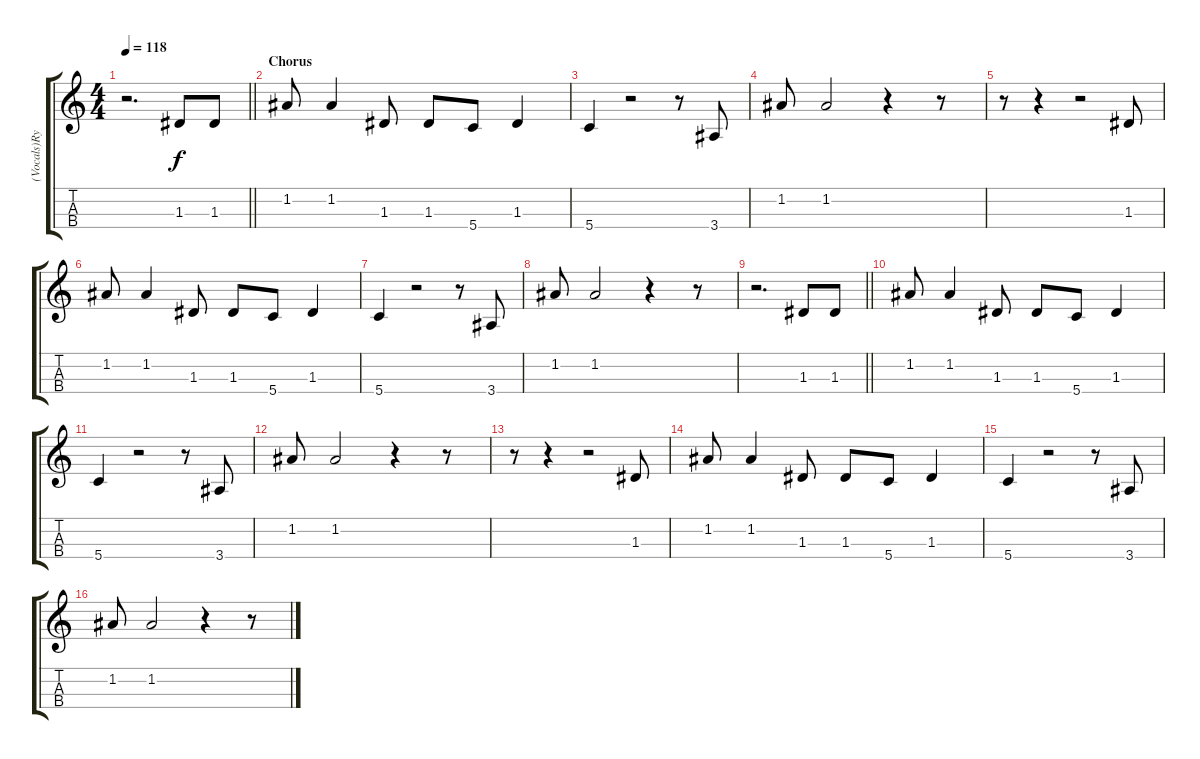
\track ("(Vocals)Ryan Tedder" "(Vocals)Ry") {instrument violin}
\staff {score tabs}
\tuning (E5 A4 D4 G3) {hide}
\ts (4 4)
\tempo 118
\clef g2
\barLineRight lightlight
\ks c
r.2{d dy f} 1.3.8 1.3.8 |
\section ("" "Chorus")
1.2.8 1.2.4 1.3.8 1.3.8 5.4.8 1.3.4 |
5.4.4 r.2 r.8 3.4.8 |
1.2.8 1.2.2 r.4 r.8 |
r.8 r.4 r.2 1.3.8 |
1.2.8 1.2.4 1.3.8 1.3.8 5.4.8 1.3.4 |
5.4.4 r.2 r.8 3.4.8 |
1.2.8 1.2.2 r.4 r.8 |
\barLineRight lightlight
r.2{d} 1.3.8 1.3.8 |
1.2.8 1.2.4 1.3.8 1.3.8 5.4.8 1.3.4 |
5.4.4 r.2 r.8 3.4.8 |
1.2.8 1.2.2 r.4 r.8 |
r.8 r.4 r.2 1.3.8 |
1.2.8 1.2.4 1.3.8 1.3.8 5.4.8 1.3.4 |
5.4.4 r.2 r.8 3.4.8 |
1.2.8 1.2.2 r.4 r.8
